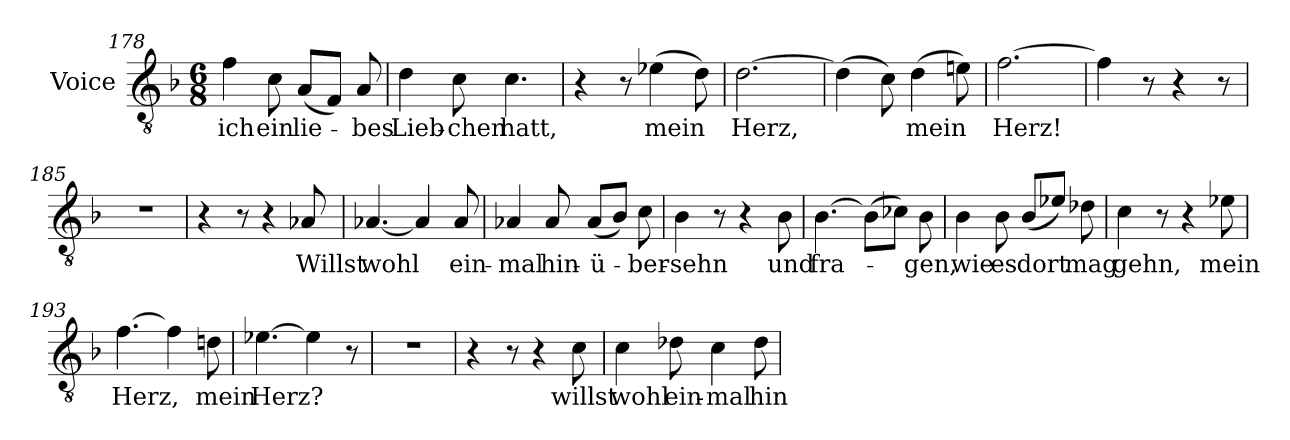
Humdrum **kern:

**kern	**text
*part1	*part1
*staff1	*staff1
*I"Voice	*
*clefGv2	*
*ITrd7c12	*
*k[b-]	*
*F:	*
*M6/8	*
=178	=178
!	!LO:LY:b:color=#000000
4Fi\	ich
!	!LO:LY:b:color=#000000
8Ci\	ein
!	!LO:LY:b:color=#000000
(8AAi/L	lie-
8FFi/J)	.
!	!LO:LY:b:color=#000000
8AAi/	-bes
=179	=179
!	!LO:LY:b:color=#000000
4Di\	Lieb-
!	!LO:LY:b:color=#000000
8Ci\	-chen
!	!LO:LY:b:color=#000000
4.Ci\	hatt,
!!LO:LB:g=z
=180	=180
4r	.
8r	.
!	!LO:LY:b:color=#000000
(4E-Xi\	mein
8Di\)	.
=181	=181
!	!LO:LY:b:color=#000000
[>2.Di\	Herz,
=182	=182
(4Di\]	.
8Ci\)	.
!	!LO:LY:b:color=#000000
(4Di\	mein
8Eni\)	.
=183	=183
!	!LO:LY:b:color=#000000
[>2.Fi\	Herz!
=184	=184
4Fi\]	.
8r	.
4r	.
8r	.
=185	=185
!LO:N:vis=1	!
2.r	.
=186	=186
4r	.
8r	.
4r	.
!	!LO:LY:b:color=#000000
8AA-Xi/	Willst
=187	=187
!	!LO:LY:b:color=#000000
[<4.AA-Xi/	wohl
4AA-i/]	.
!	!LO:LY:b:color=#000000
8AA-i/	ein-
=188	=188
!	!LO:LY:b:color=#000000
4AA-Xi/	-mal
!	!LO:LY:b:color=#000000
8AA-i/	hin-
!	!LO:LY:b:color=#000000
(8AA-i/L	-ü-
8BB-i/J)	.
!	!LO:LY:b:color=#000000
8Ci\	-ber-
!!LO:LB:g=z
=189	=189
!	!LO:LY:b:color=#000000
4BB-i\	-sehn
8r	.
4r	.
!	!LO:LY:b:color=#000000
8BB-i\	und
=190	=190
!	!LO:LY:b:color=#000000
[>4.BB-i\	fra-
(8BB-i\L]	.
8C-Xi\J)	.
!	!LO:LY:b:color=#000000
8BB-i\	-gen,
=191	=191
!	!LO:LY:b:color=#000000
4BB-i\	wie
!	!LO:LY:b:color=#000000
8BB-i\	es
!	!LO:LY:b:color=#000000
(8BB-i/L	dort
8E-Xi/J)	.
!	!LO:LY:b:color=#000000
8D-Xi\	mag
=192	=192
!	!LO:LY:b:color=#000000
4Ci\	gehn,
8r	.
4r	.
!	!LO:LY:b:color=#000000
8E-Xi\	mein
=193	=193
!	!LO:LY:b:color=#000000
[>4.Fi\	Herz,
4Fi\]	.
!	!LO:LY:b:color=#000000
8Dni\	mein
=194	=194
!	!LO:LY:b:color=#000000
[>4.E-Xi\	Herz?
4E-i\]	.
8r	.
=195	=195
!LO:N:vis=1	!
2.r	.
=196	=196
4r	.
8r	.
4r	.
!	!LO:LY:b:color=#000000
8Ci\	willst
!!LO:LB:g=z
=197	=197
!	!LO:LY:b:color=#000000
4Ci\	wohl
!	!LO:LY:b:color=#000000
8D-Xi\	ein-
!	!LO:LY:b:color=#000000
4Ci\	-mal
!	!LO:LY:b:color=#000000
8D-i\	hin-
=	=
*-	*-
